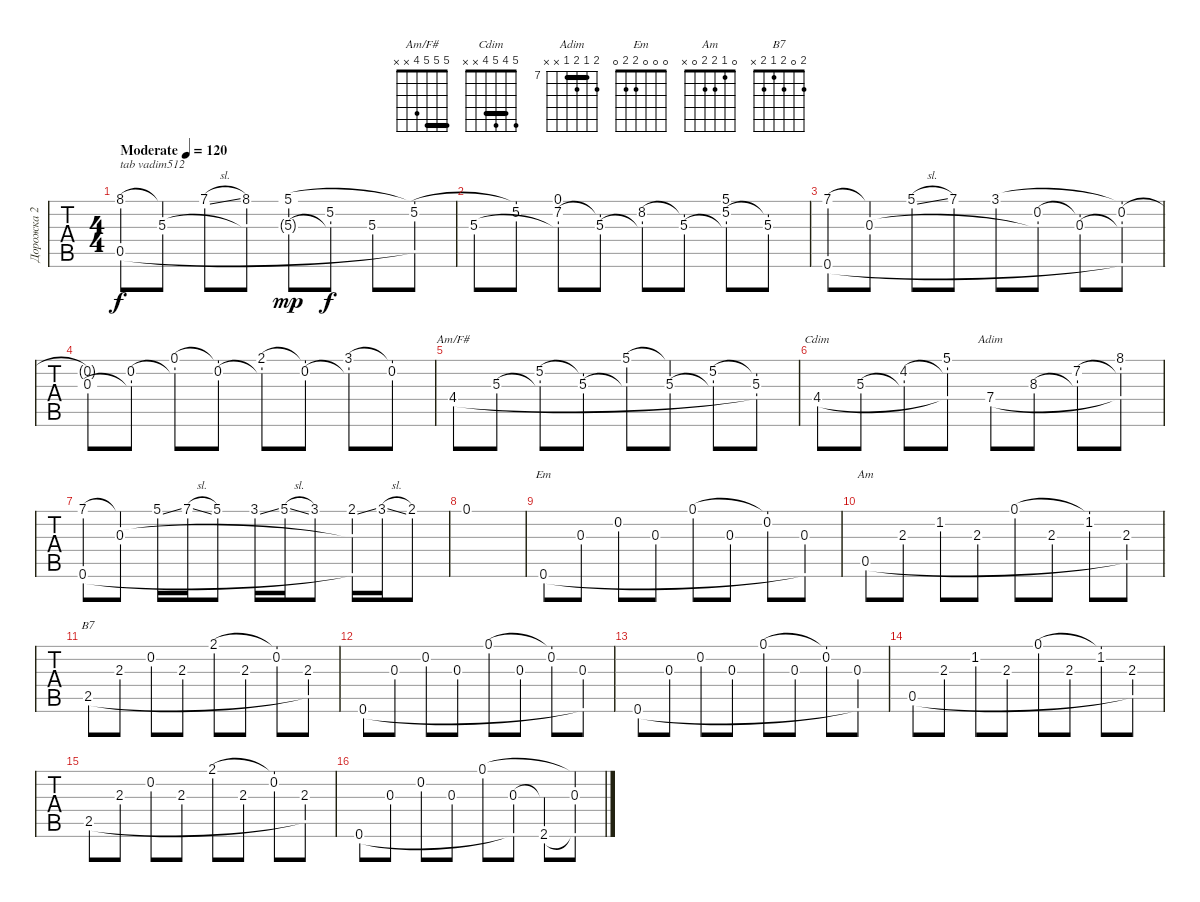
\track ("Дорожка 2" "Дорожка 2") {instrument acousticguitarsteel}
\staff {tabs}
\tuning (E4 B3 G3 D3 A2 E2) {hide}
\chord ("Am/F#" 5 5 5 4 x x) {barre 5}
\chord ("Cdim" 5 4 5 4 x x) {barre 4}
\chord ("Adim" 8 7 8 7 x x) {firstfret 7 barre 7}
\chord ("Em" 0 0 0 2 2 0)
\chord ("Am" 0 1 2 2 0 x)
\chord ("B7" 2 0 2 1 2 x)
\ts (4 4)
\tempo (120 "Moderate")
\clef g2
\ks c
(8.1 0.5).8{txt "tab vadim512" dy f instrument acousticguitarsteel} (8.1{t} 5.3).8 7.1{sl}.8 (8.1 5.3{t}).8 (5.1 5.3{g}).8{dy mp} (5.2 5.3{t}).8{dy f} 5.3.8 (5.1{t} 5.2 0.5{t}).8 |
5.3.8 (5.1{t} 5.2).8 (0.1 7.2 5.3{t}).8 (7.2{t} 5.3).8 (8.2 5.3{t}).8 (8.2{t} 5.3).8 (5.1 5.2 5.3{t}).8 (5.2{t} 5.3).8 |
(7.1 0.6).8 (7.1{t} 0.3).8 5.1{sl}.8 7.1.8 3.1.8 (0.2 0.3{t}).8 (0.2{t} 0.3).8 (3.1{t} 0.2 0.3{t} 0.6{t}).8 |
(0.2{t} 0.3).8 (0.2 0.3{t}).8 (0.1 0.2{t}).8 (0.1{t} 0.2).8 (2.1 0.2{t}).8 (2.1{t} 0.2).8 (3.1 0.2{t}).8 (3.1{t} 0.2).8 |
4.4.8{ch "Am/F#"} 5.3.8 (5.2 5.3{t}).8 (5.2{t} 5.3).8 (5.1 5.3{t}).8 (5.1{t} 5.3).8 (5.2 5.3{t}).8 (5.2{t} 5.3 4.4{t}).8 |
4.4.8{ch "Cdim"} 5.3.8 (4.2 5.3{t}).8 (5.1 4.2{t} 4.4{t}).8 7.4.8{ch "Adim"} 8.3.8 (7.2 8.3{t}).8 (8.1 7.2{t} 7.4{t}).8 |
(7.1 0.6).8 (7.1{t} 0.3).8 5.1{ss}.16 7.1{sl}.16 5.1.8 3.1{ss}.16 5.1{sl}.16 3.1.8 (2.1{ss} 0.3{t} 0.6{t}).16 3.1{sl}.16 2.1.8 |
0.1.1 |
0.6.8{ch "Em"} 0.3.8 0.2.8 0.3.8 0.1.8 0.3.8 (0.1{t} 0.2).8 (0.3 0.6{t}).8 |
0.5.8{ch "Am"} 2.3.8 1.2.8 2.3.8 0.1.8 2.3.8 (0.1{t} 1.2).8 (2.3 0.5{t}).8 |
2.5.8{ch "B7"} 2.3.8 0.2.8 2.3.8 2.1.8 2.3.8 (2.1{t} 0.2).8 (2.3 2.5{t}).8 |
0.6.8 0.3.8 0.2.8 0.3.8 0.1.8 0.3.8 (0.1{t} 0.2).8 (0.3 0.6{t}).8 |
0.6.8 0.3.8 0.2.8 0.3.8 0.1.8 0.3.8 (0.1{t} 0.2).8 (0.3 0.6{t}).8 |
0.5.8 2.3.8 1.2.8 2.3.8 0.1.8 2.3.8 (0.1{t} 1.2).8 (2.3 0.5{t}).8 |
2.5.8 2.3.8 0.2.8 2.3.8 2.1.8 2.3.8 (2.1{t} 0.2).8 (2.3 2.5{t}).8 |
0.6.8 0.3.8 0.2.8 0.3.8 0.1.8 (0.3 0.6{t}).8 (0.3{t} 2.6).8 (0.1{t} 0.3 2.6{t}).8
